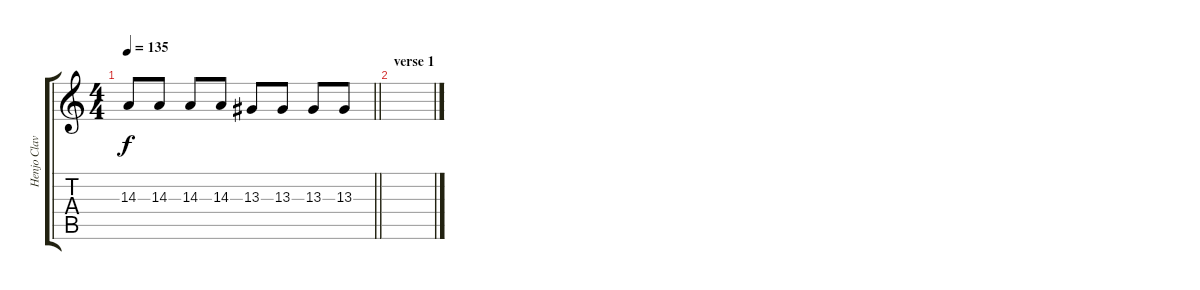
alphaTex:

\track ("Henjo Claviers" "Henjo Clav") {instrument clavinet}
\staff {score tabs}
\tuning (E4 B3 G3 D3 A2 E2) {hide}
\ts (4 4)
\tempo 135
\clef g2
\barLineRight lightlight
\ks c
14.3.8{dy f} 14.3.8 14.3.8 14.3.8 13.3.8 13.3.8 13.3.8 13.3.8 |
\section ("" "verse 1")
